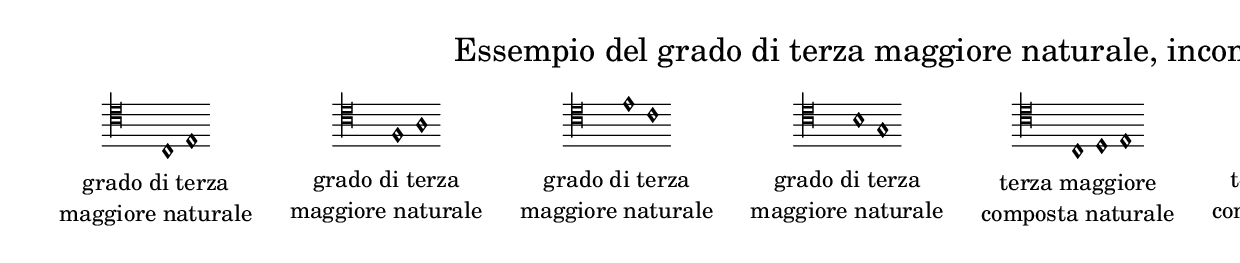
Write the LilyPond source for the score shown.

\version "2.22.2"

% Auto generated file

\header {
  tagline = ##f
}

dot = {
   \once \override Script.add-stem-support = ##f
   \once \override Script.toward-stem-shift = 0
   \once \override Script.skyline-horizontal-padding = 0
   \once \override Script.direction = 1
   \once \override Script.font-size = 1
}

\markup {
  \center-column {
    \line {
      \center-align
      \fontsize#3 { \concat { \normal-text "Essempio del grado di terza maggiore naturale, incomposto e composto"} }
    }
    \null
    \line {
      \center-column {

        \line {
          \score {
            <<
              \new Staff \with { instrumentName = ""} {
                \override Staff.TimeSignature.stencil = ##f
                \override Staff.NoteHead.style = #'baroque
                \accidentalStyle Score.forget
                \override Rest.style = #'mensural
                \override NoteHead.style = #'petrucci
                \cadenzaOn
                \clef "mensural-c4"
                \key c #`((0 . ,NATURAL) (1 . ,NATURAL) (2 . ,NATURAL)
                          (3 . ,NATURAL) (4 . ,NATURAL) (5 . ,NATURAL)
                          (6 . ,NATURAL))  c1   e1  
                \cadenzaOff
              }
            >>
            \layout {
              \context {
                \Score
                \override SpacingSpanner.common-shortest-duration = #(ly:make-moment 1)
              }
            }
          }
        }
        \null
        \line {
          \left-align {  \normal-text "grado di terza" }
        }
        \line {
          \left-align {  \normal-text "maggiore naturale" }
        }

      }
      \hspace #3 
      \center-column {

        \line {
          \score {
            <<
              \new Staff \with { instrumentName = ""} {
                \override Staff.TimeSignature.stencil = ##f
                \override Staff.NoteHead.style = #'baroque
                \accidentalStyle Score.forget
                \override Rest.style = #'mensural
                \override NoteHead.style = #'petrucci
                \cadenzaOn
                \clef "mensural-c4"
                \key c #`((0 . ,NATURAL) (1 . ,NATURAL) (2 . ,NATURAL)
                          (3 . ,NATURAL) (4 . ,NATURAL) (5 . ,NATURAL)
                          (6 . ,NATURAL))  f1   a1  
                \cadenzaOff
              }
            >>
            \layout {
              \context {
                \Score
                \override SpacingSpanner.common-shortest-duration = #(ly:make-moment 1)
              }
            }
          }
        }
        \null
        \line {
          \left-align {  \normal-text "grado di terza" }
        }
        \line {
          \left-align {  \normal-text "maggiore naturale" }
        }

      }
      \hspace #3 
      \center-column {

        \line {
          \score {
            <<
              \new Staff \with { instrumentName = ""} {
                \override Staff.TimeSignature.stencil = ##f
                \override Staff.NoteHead.style = #'baroque
                \accidentalStyle Score.forget
                \override Rest.style = #'mensural
                \override NoteHead.style = #'petrucci
                \cadenzaOn
                \clef "mensural-c4"
                \key c #`((0 . ,NATURAL) (1 . ,NATURAL) (2 . ,NATURAL)
                          (3 . ,NATURAL) (4 . ,NATURAL) (5 . ,NATURAL)
                          (6 . ,NATURAL))  e'1   c'1  
                \cadenzaOff
              }
            >>
            \layout {
              \context {
                \Score
                \override SpacingSpanner.common-shortest-duration = #(ly:make-moment 1)
              }
            }
          }
        }
        \null
        \line {
          \left-align {  \normal-text "grado di terza" }
        }
        \line {
          \left-align {  \normal-text "maggiore naturale" }
        }

      }
      \hspace #3 
      \center-column {

        \line {
          \score {
            <<
              \new Staff \with { instrumentName = ""} {
                \override Staff.TimeSignature.stencil = ##f
                \override Staff.NoteHead.style = #'baroque
                \accidentalStyle Score.forget
                \override Rest.style = #'mensural
                \override NoteHead.style = #'petrucci
                \cadenzaOn
                \clef "mensural-c4"
                \key c #`((0 . ,NATURAL) (1 . ,NATURAL) (2 . ,NATURAL)
                          (3 . ,NATURAL) (4 . ,NATURAL) (5 . ,NATURAL)
                          (6 . ,NATURAL))  b1   g1  
                \cadenzaOff
              }
            >>
            \layout {
              \context {
                \Score
                \override SpacingSpanner.common-shortest-duration = #(ly:make-moment 1)
              }
            }
          }
        }
        \null
        \line {
          \left-align {  \normal-text "grado di terza" }
        }
        \line {
          \left-align {  \normal-text "maggiore naturale" }
        }

      }
      \hspace #3 
      \center-column {

        \line {
          \score {
            <<
              \new Staff \with { instrumentName = ""} {
                \override Staff.TimeSignature.stencil = ##f
                \override Staff.NoteHead.style = #'baroque
                \accidentalStyle Score.forget
                \override Rest.style = #'mensural
                \override NoteHead.style = #'petrucci
                \cadenzaOn
                \clef "mensural-c4"
                \key c #`((0 . ,NATURAL) (1 . ,NATURAL) (2 . ,NATURAL)
                          (3 . ,NATURAL) (4 . ,NATURAL) (5 . ,NATURAL)
                          (6 . ,NATURAL))  c1   d1   e1  
                \cadenzaOff
              }
            >>
            \layout {
              \context {
                \Score
                \override SpacingSpanner.common-shortest-duration = #(ly:make-moment 1)
              }
            }
          }
        }
        \null
        \line {
          \left-align {  \normal-text "terza maggiore" }
        }
        \line {
          \left-align {  \normal-text "composta naturale" }
        }

      }
      \hspace #3 
      \center-column {

        \line {
          \score {
            <<
              \new Staff \with { instrumentName = ""} {
                \override Staff.TimeSignature.stencil = ##f
                \override Staff.NoteHead.style = #'baroque
                \accidentalStyle Score.forget
                \override Rest.style = #'mensural
                \override NoteHead.style = #'petrucci
                \cadenzaOn
                \clef "mensural-c4"
                \key c #`((0 . ,NATURAL) (1 . ,NATURAL) (2 . ,NATURAL)
                          (3 . ,NATURAL) (4 . ,NATURAL) (5 . ,NATURAL)
                          (6 . ,NATURAL))  f1   g1   a1  
                \cadenzaOff
              }
            >>
            \layout {
              \context {
                \Score
                \override SpacingSpanner.common-shortest-duration = #(ly:make-moment 1)
              }
            }
          }
        }
        \null
        \line {
          \left-align {  \normal-text "terza maggiore" }
        }
        \line {
          \left-align {  \normal-text "composta naturale" }
        }

      }
      \hspace #3 
      \center-column {

        \line {
          \score {
            <<
              \new Staff \with { instrumentName = ""} {
                \override Staff.TimeSignature.stencil = ##f
                \override Staff.NoteHead.style = #'baroque
                \accidentalStyle Score.forget
                \override Rest.style = #'mensural
                \override NoteHead.style = #'petrucci
                \cadenzaOn
                \clef "mensural-c4"
                \key c #`((0 . ,NATURAL) (1 . ,NATURAL) (2 . ,NATURAL)
                          (3 . ,NATURAL) (4 . ,NATURAL) (5 . ,NATURAL)
                          (6 . ,NATURAL))  e'1   d'1   c'1  
                \cadenzaOff
              }
            >>
            \layout {
              \context {
                \Score
                \override SpacingSpanner.common-shortest-duration = #(ly:make-moment 1)
              }
            }
          }
        }
        \null
        \line {
          \left-align {  \normal-text "terza maggiore" }
        }
        \line {
          \left-align {  \normal-text "composta naturale" }
        }

      }
      \hspace #3 
      \center-column {

        \line {
          \score {
            <<
              \new Staff \with { instrumentName = ""} {
                \override Staff.TimeSignature.stencil = ##f
                \override Staff.NoteHead.style = #'baroque
                \accidentalStyle Score.forget
                \override Rest.style = #'mensural
                \override NoteHead.style = #'petrucci
                \cadenzaOn
                \clef "mensural-c4"
                \key c #`((0 . ,NATURAL) (1 . ,NATURAL) (2 . ,NATURAL)
                          (3 . ,NATURAL) (4 . ,NATURAL) (5 . ,NATURAL)
                          (6 . ,NATURAL))  b1   a1   g1  
                \cadenzaOff
              }
            >>
            \layout {
              \context {
                \Score
                \override SpacingSpanner.common-shortest-duration = #(ly:make-moment 1)
              }
            }
          }
        }
        \null
        \line {
          \left-align {  \normal-text "terza maggiore" }
        }
        \line {
          \left-align {  \normal-text "composta naturale" }
        }

      }
      \hspace #3 

    }
  }
}